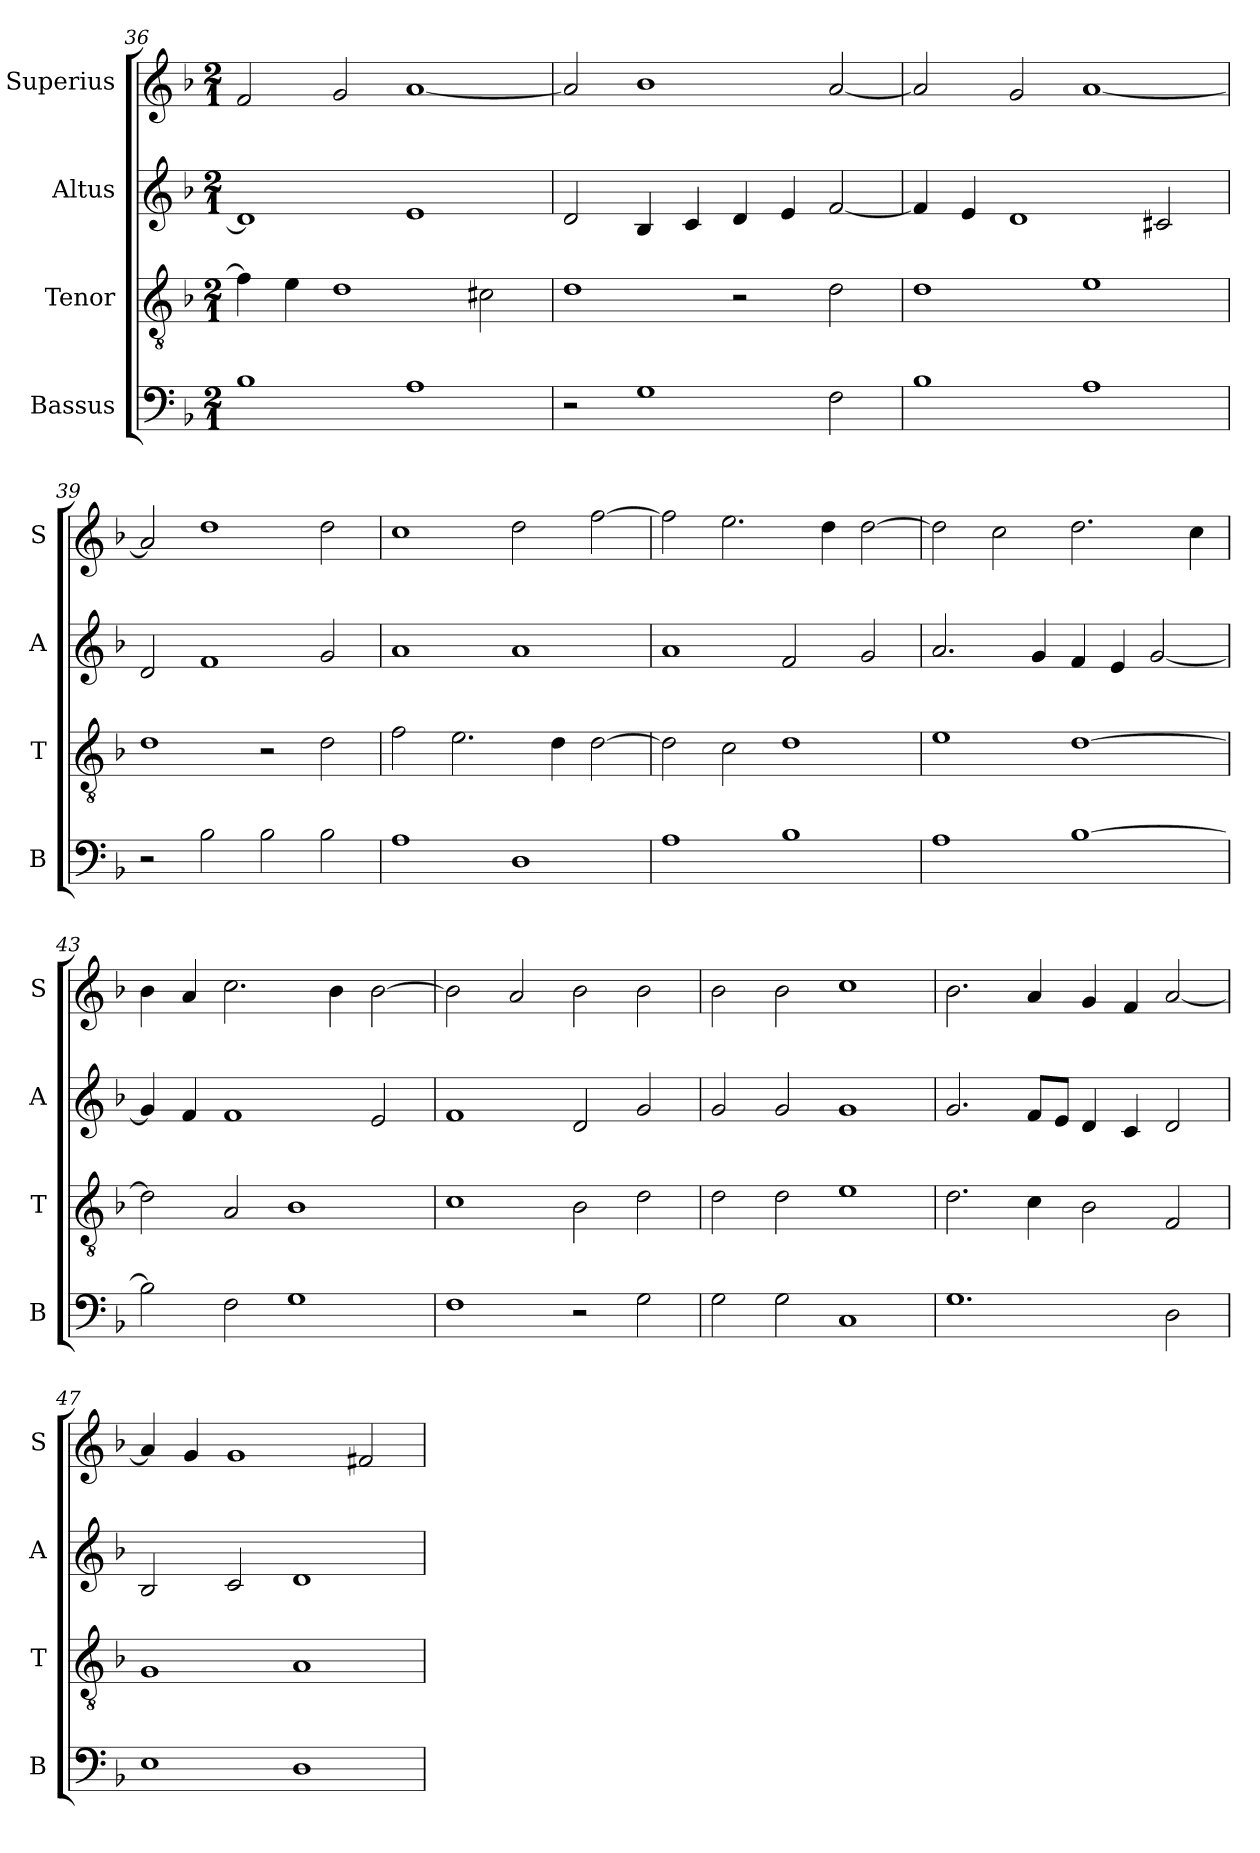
**kern	**kern	**kern	**kern
*part4	*part3	*part2	*part1
*staff4	*staff3	*staff2	*staff1
*I"Bassus	*I"Tenor	*I"Altus	*I"Superius
*I'B	*I'T	*I'A	*I'S
*clefF4	*clefGv2	*clefG2	*clefG2
*k[b-]	*k[b-]	*k[b-]	*k[b-]
*F:	*F:	*F:	*F:
*M2/1	*M2/1	*M2/1	*M2/1
=36	=36	=36	=36
1B-	4f]	1d]	2f
.	4e	.	.
.	1d	.	2g
1A	.	1e	[1a
.	2c#X	.	.
=37	=37	=37	=37
2r	1d	2d	2a]
1G	.	4B-	1b-
.	.	4c	.
.	2r	4d	.
.	.	4e	.
2F	2d	[2f	[2a
=38	=38	=38	=38
1B-	1d	4f]	2a]
.	.	4e	.
.	.	1d	2g
1A	1e	.	[1a
.	.	2c#X	.
=39	=39	=39	=39
2r	1d	2d	2a]
2B-	.	1f	1dd
2B-	2r	.	.
2B-	2d	2g	2dd
=40	=40	=40	=40
1A	2f	1a	1cc
.	2.e	.	.
1D	.	1a	2dd
.	4d	.	.
.	[2d	.	[2ff
=41	=41	=41	=41
1A	2d]	1a	2ff]
.	2c	.	2.ee
1B-	1d	2f	.
.	.	.	4dd
.	.	2g	[2dd
=42	=42	=42	=42
1A	1e	2.a	2dd]
.	.	.	2cc
.	.	4g	.
[1B-	[1d	4f	2.dd
.	.	4e	.
.	.	[2g	.
.	.	.	4cc
=43	=43	=43	=43
2B-]	2d]	4g]	4b-
.	.	4f	4a
2F	2A	1f	2.cc
1G	1B-	.	.
.	.	.	4b-
.	.	2e	[2b-
=44	=44	=44	=44
1F	1c	1f	2b-]
.	.	.	2a
2r	2B-	2d	2b-
2G	2d	2g	2b-
=45	=45	=45	=45
2G	2d	2g	2b-
2G	2d	2g	2b-
1C	1e	1g	1cc
=46	=46	=46	=46
1.G	2.d	2.g	2.b-
.	4c	8fL	4a
.	.	8eJ	.
.	2B-	4d	4g
.	.	4c	4f
2D	2F	2d	[2a
=47	=47	=47	=47
1E	1G	2B-	4a]
.	.	.	4g
.	.	2c	1g
1D	1A	1d	.
.	.	.	2f#X
=	=	=	=
*-	*-	*-	*-
